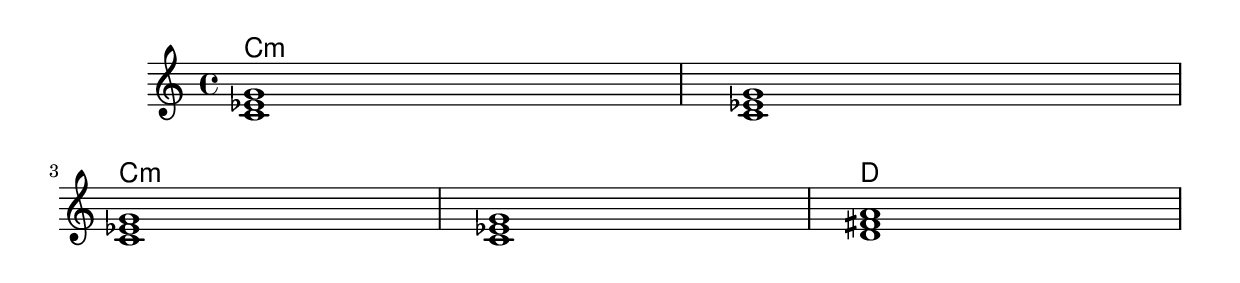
%% Do not edit this file; it is automatically
%% generated from LSR http://lsr.dsi.unimi.it
%% This file is in the public domain.
\version "2.13.10"

\header {
  lsrtags = "chords"

%% Translation of GIT committish: 5cab62e8738ff02eead438042743116391f306f5
  texidoces = "
Se pueden imprimir los acordes exclusivamente al comienzo de las
líneas y cuando cambia el acorde.

"
  doctitlees = "Imprimir los acordes cuando se produce un cambio"

%% Translation of GIT committish: d96023d8792c8af202c7cb8508010c0d3648899d
  texidocde = "
Akkordsymbole können so eingestellt werden, dass sie nur zu Beginn der Zeile
und bei Akkordwechseln angezeigt werden.

"
  doctitlede = "Akkordsymbole bei Wechsel anzeigen"

  texidoc = "
Chord names can be displayed only at the start of lines and when the
chord changes.

"
  doctitle = "Showing chords at changes"
} % begin verbatim

harmonies = \chordmode {
  c1:m c:m \break c:m c:m d
}
<<
  \new ChordNames {
    \set chordChanges = ##t
    \harmonies
  }
  \new Staff {
    \relative c' { \harmonies }
  }
>>

